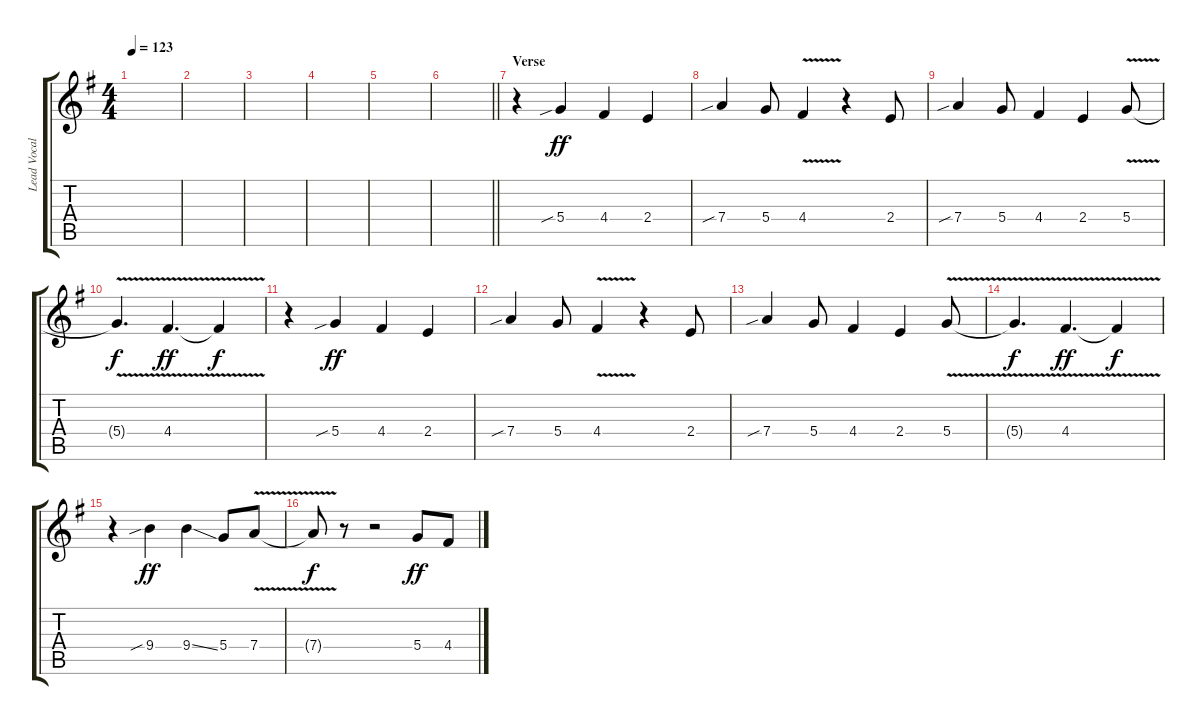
\track ("Lead Vocals" "Lead Vocal") {instrument overdrivenguitar}
\staff {score tabs}
\tuning (E4 B3 G3 D3 A2 E2) {hide}
\ts (4 4)
\tempo 123
\clef g2
\ks g
|
|
|
|
|
\barLineRight lightlight
|
\section ("" "Verse")
r.4 5.4{sib}.4{dy ff} 4.4.4 2.4.4 |
7.4{sib}.4 5.4.8 4.4{v}.4 r.4 2.4.8 |
7.4{sib}.4 5.4.8 4.4.4 2.4.4 5.4{v}.8 |
5.4{t}.4{d dy f} 4.4{v}.4{d dy ff} 4.4{t}.4{dy f} |
r.4 5.4{sib}.4{dy ff} 4.4.4 2.4.4 |
7.4{sib}.4 5.4.8 4.4{v}.4 r.4 2.4.8 |
7.4{sib}.4 5.4.8 4.4.4 2.4.4 5.4{v}.8 |
5.4{t}.4{d dy f} 4.4{v}.4{d dy ff} 4.4{t}.4{dy f} |
r.4 9.4{sib}.4{dy ff} 9.4{ss}.4 5.4.8 7.4{v}.8 |
7.4{t}.8{dy f} r.8 r.2 5.4.8{dy ff} 4.4.8
